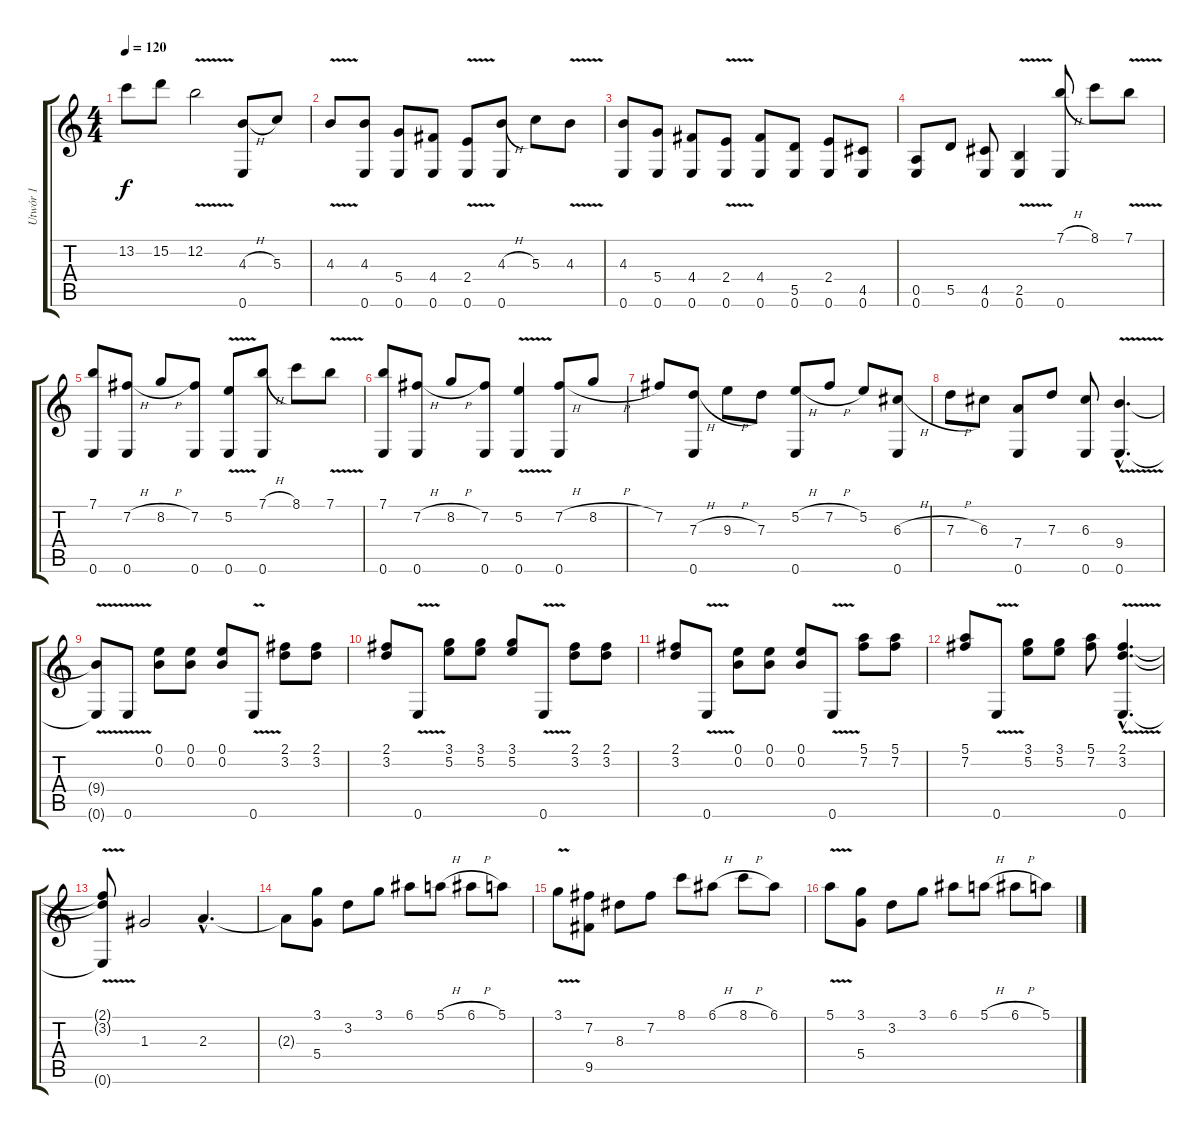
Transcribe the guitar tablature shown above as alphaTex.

\track ("Utwór 1" "Utwór 1") {instrument acousticguitarnylon}
\staff {score tabs}
\tuning (E4 B3 G3 D3 A2 E2) {hide}
\ts (4 4)
\tempo 120
\clef g2
\ks c
13.2.8{dy f} 15.2.8 12.2{v}.2 (4.3{h} 0.6).8 5.3.8 |
4.3{v}.8 (4.3 0.6).8 (5.4 0.6).8 (4.4 0.6).8 (2.4{v} 0.6{v}).8 (4.3{h} 0.6).8 5.3.8 4.3{v}.8 |
(4.3 0.6).8 (5.4 0.6).8 (4.4 0.6).8 (2.4{v} 0.6{v}).8 (4.4 0.6).8 (5.5 0.6).8 (2.4 0.6).8 (4.5 0.6).8 |
(0.5 0.6).8 5.5.8 (4.5 0.6).8 (2.5{v} 0.6{v}).4 (7.1{h} 0.6).8 8.1.8 7.1{v}.8 |
(7.1 0.6).8 (7.2{h} 0.6).8 8.2{h}.8 (7.2 0.6).8 (5.2{v} 0.6{v}).8 (7.1{h} 0.6).8 8.1.8 7.1{v}.8 |
(7.1 0.6).8 (7.2{h} 0.6).8 8.2{h}.8 (7.2 0.6).8 (5.2{v} 0.6).4 (7.2{h} 0.6).8 8.2{h}.8 |
7.2.8 (7.3{h} 0.6).8 9.3{h}.8 7.3.8 (5.2{h} 0.6).8 7.2{h}.8 5.2.8 (6.3{h} 0.6).8 |
7.3{h}.8 6.3.8 (7.4 0.6).8 7.3.8 (6.3 0.6).8 (9.4{v hac} 0.6{v hac}).4{d} |
(9.4{t} 0.6{t}).8 0.6{v}.8 (0.1 0.2).8 (0.1 0.2).8 (0.1 0.2).8 0.6{v}.8 (2.1 3.2).8 (2.1 3.2).8 |
(2.1 3.2).8 0.6{v}.8 (3.1 5.2).8 (3.1 5.2).8 (3.1 5.2).8 0.6{v}.8 (2.1 3.2).8 (2.1 3.2).8 |
(2.1 3.2).8 0.6{v}.8 (0.1 0.2).8 (0.1 0.2).8 (0.1 0.2).8 0.6{v}.8 (5.1 7.2).8 (5.1 7.2).8 |
(5.1 7.2).8 0.6{v}.8 (3.1 5.2).8 (3.1 5.2).8 (5.1 7.2).8 (2.1{v hac} 3.2{v hac} 0.6{v hac}).4{d} |
(2.1{t} 3.2{t} 0.6{t}).8 1.3.2 2.3{hac}.4{d} |
2.3{t}.8 (3.1 5.4).8 3.2.8 3.1.8 6.1.8 5.1{h}.8 6.1{h}.8 5.1.8 |
3.1{v}.8 (7.2 9.5).8 8.3.8 7.2.8 8.1.8 6.1{h}.8 8.1{h}.8 6.1.8 |
5.1{v}.8 (3.1 5.4).8 3.2.8 3.1.8 6.1.8 5.1{h}.8 6.1{h}.8 5.1.8
